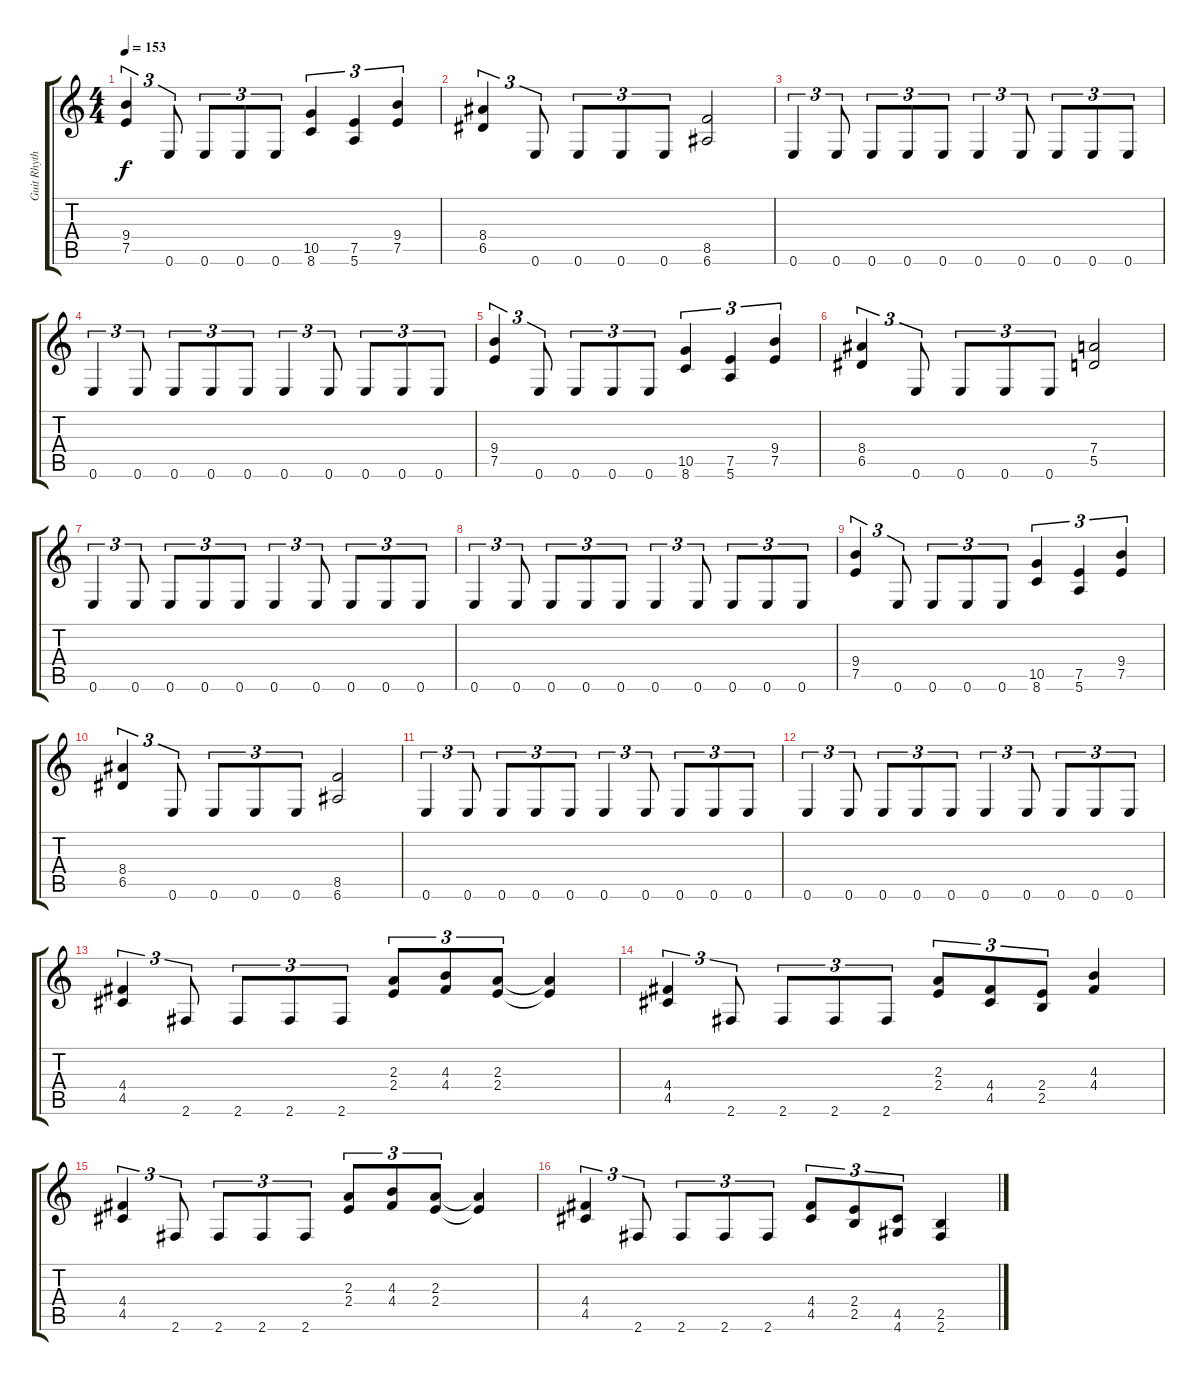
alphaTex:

\track ("Guit Rhythm 1" "Guit Rhyth") {instrument distortionguitar}
\staff {score tabs}
\tuning (E4 B3 G3 D3 A2 E2) {hide}
\ts (4 4)
\tempo 153
\clef g2
\ks c
(9.4 7.5).4{tu (3 2) dy f} 0.6.8{tu (3 2)} 0.6.8{tu (3 2)} 0.6.8{tu (3 2)} 0.6.8{tu (3 2)} (10.5 8.6).4{tu (3 2)} (7.5 5.6).4{tu (3 2)} (9.4 7.5).4{tu (3 2)} |
(8.4 6.5).4{tu (3 2)} 0.6.8{tu (3 2)} 0.6.8{tu (3 2)} 0.6.8{tu (3 2)} 0.6.8{tu (3 2)} (8.5 6.6).2 |
0.6.4{tu (3 2)} 0.6.8{tu (3 2)} 0.6.8{tu (3 2)} 0.6.8{tu (3 2)} 0.6.8{tu (3 2)} 0.6.4{tu (3 2)} 0.6.8{tu (3 2)} 0.6.8{tu (3 2)} 0.6.8{tu (3 2)} 0.6.8{tu (3 2)} |
0.6.4{tu (3 2)} 0.6.8{tu (3 2)} 0.6.8{tu (3 2)} 0.6.8{tu (3 2)} 0.6.8{tu (3 2)} 0.6.4{tu (3 2)} 0.6.8{tu (3 2)} 0.6.8{tu (3 2)} 0.6.8{tu (3 2)} 0.6.8{tu (3 2)} |
(9.4 7.5).4{tu (3 2)} 0.6.8{tu (3 2)} 0.6.8{tu (3 2)} 0.6.8{tu (3 2)} 0.6.8{tu (3 2)} (10.5 8.6).4{tu (3 2)} (7.5 5.6).4{tu (3 2)} (9.4 7.5).4{tu (3 2)} |
(8.4 6.5).4{tu (3 2)} 0.6.8{tu (3 2)} 0.6.8{tu (3 2)} 0.6.8{tu (3 2)} 0.6.8{tu (3 2)} (7.4 5.5).2 |
0.6.4{tu (3 2)} 0.6.8{tu (3 2)} 0.6.8{tu (3 2)} 0.6.8{tu (3 2)} 0.6.8{tu (3 2)} 0.6.4{tu (3 2)} 0.6.8{tu (3 2)} 0.6.8{tu (3 2)} 0.6.8{tu (3 2)} 0.6.8{tu (3 2)} |
0.6.4{tu (3 2)} 0.6.8{tu (3 2)} 0.6.8{tu (3 2)} 0.6.8{tu (3 2)} 0.6.8{tu (3 2)} 0.6.4{tu (3 2)} 0.6.8{tu (3 2)} 0.6.8{tu (3 2)} 0.6.8{tu (3 2)} 0.6.8{tu (3 2)} |
(9.4 7.5).4{tu (3 2)} 0.6.8{tu (3 2)} 0.6.8{tu (3 2)} 0.6.8{tu (3 2)} 0.6.8{tu (3 2)} (10.5 8.6).4{tu (3 2)} (7.5 5.6).4{tu (3 2)} (9.4 7.5).4{tu (3 2)} |
(8.4 6.5).4{tu (3 2)} 0.6.8{tu (3 2)} 0.6.8{tu (3 2)} 0.6.8{tu (3 2)} 0.6.8{tu (3 2)} (8.5 6.6).2 |
0.6.4{tu (3 2)} 0.6.8{tu (3 2)} 0.6.8{tu (3 2)} 0.6.8{tu (3 2)} 0.6.8{tu (3 2)} 0.6.4{tu (3 2)} 0.6.8{tu (3 2)} 0.6.8{tu (3 2)} 0.6.8{tu (3 2)} 0.6.8{tu (3 2)} |
0.6.4{tu (3 2)} 0.6.8{tu (3 2)} 0.6.8{tu (3 2)} 0.6.8{tu (3 2)} 0.6.8{tu (3 2)} 0.6.4{tu (3 2)} 0.6.8{tu (3 2)} 0.6.8{tu (3 2)} 0.6.8{tu (3 2)} 0.6.8{tu (3 2)} |
(4.4 4.5).4{tu (3 2)} 2.6.8{tu (3 2)} 2.6.8{tu (3 2)} 2.6.8{tu (3 2)} 2.6.8{tu (3 2)} (2.3 2.4).8{tu (3 2)} (4.3 4.4).8{tu (3 2)} (2.3 2.4).8{tu (3 2)} (2.3{t} 2.4{t}).4 |
(4.4 4.5).4{tu (3 2)} 2.6.8{tu (3 2)} 2.6.8{tu (3 2)} 2.6.8{tu (3 2)} 2.6.8{tu (3 2)} (2.3 2.4).8{tu (3 2)} (4.4 4.5).8{tu (3 2)} (2.4 2.5).8{tu (3 2)} (4.3 4.4).4 |
(4.4 4.5).4{tu (3 2)} 2.6.8{tu (3 2)} 2.6.8{tu (3 2)} 2.6.8{tu (3 2)} 2.6.8{tu (3 2)} (2.3 2.4).8{tu (3 2)} (4.3 4.4).8{tu (3 2)} (2.3 2.4).8{tu (3 2)} (2.3{t} 2.4{t}).4 |
(4.4 4.5).4{tu (3 2)} 2.6.8{tu (3 2)} 2.6.8{tu (3 2)} 2.6.8{tu (3 2)} 2.6.8{tu (3 2)} (4.4 4.5).8{tu (3 2)} (2.4 2.5).8{tu (3 2)} (4.5 4.6).8{tu (3 2)} (2.5 2.6).4
